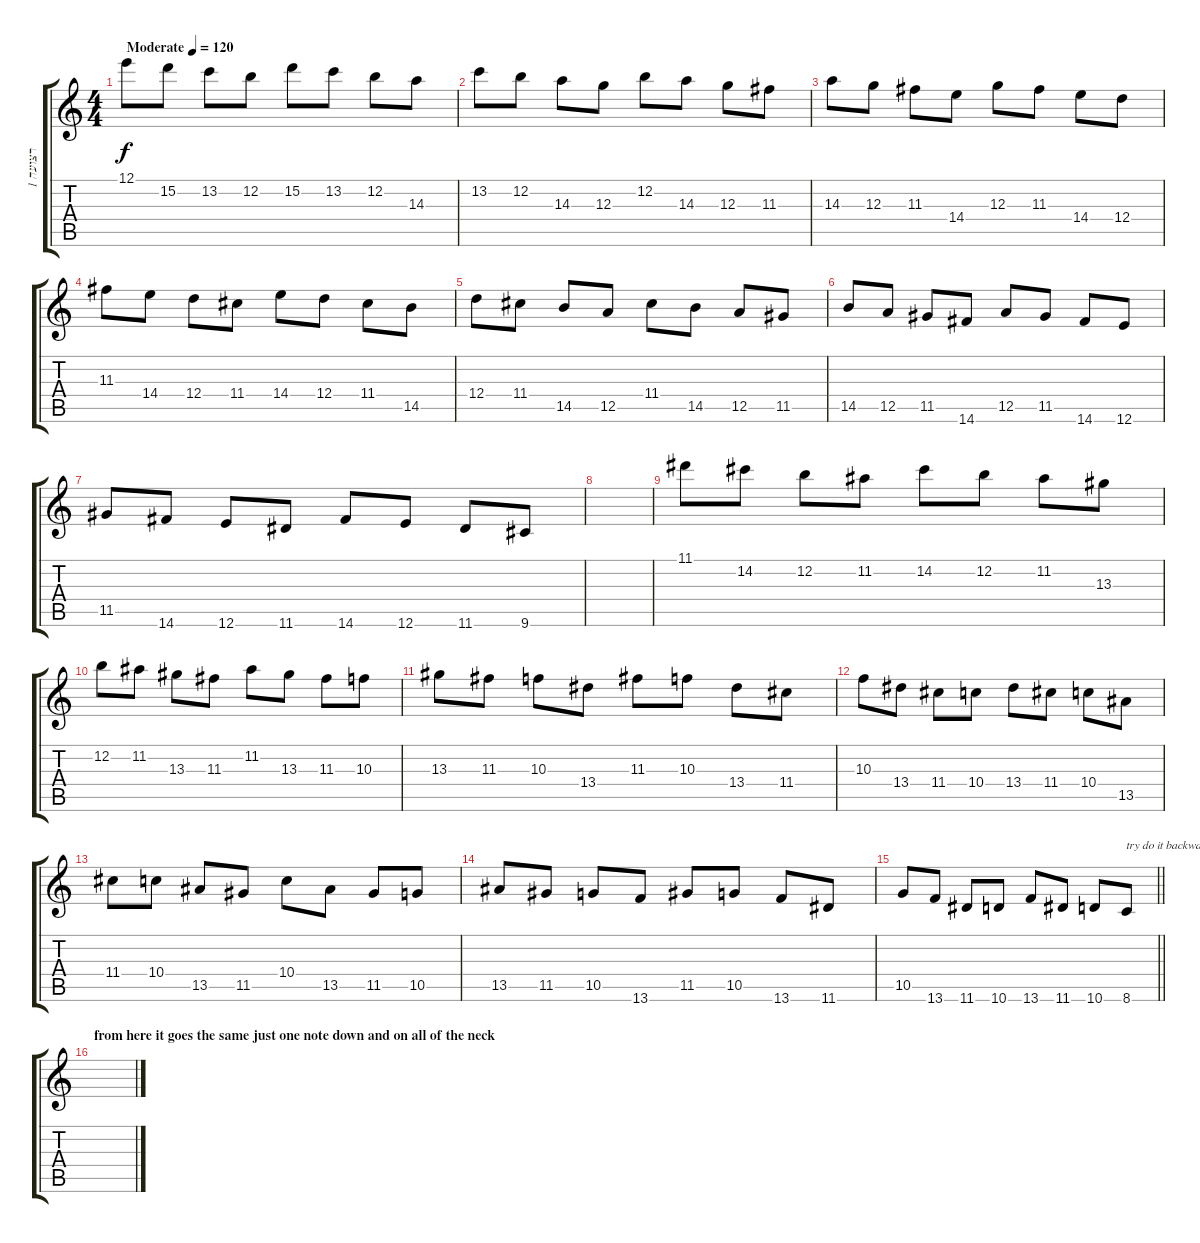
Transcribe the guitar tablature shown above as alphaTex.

\track ("רצועה 1" "רצועה 1") {instrument distortionguitar}
\staff {score tabs}
\tuning (E4 B3 G3 D3 A2 E2) {hide}
\ts (4 4)
\tempo (120 "Moderate")
\clef g2
\ks c
12.1.8{dy f instrument distortionguitar} 15.2.8 13.2.8 12.2.8 15.2.8 13.2.8 12.2.8 14.3.8 |
13.2.8 12.2.8 14.3.8 12.3.8 12.2.8 14.3.8 12.3.8 11.3.8 |
14.3.8 12.3.8 11.3.8 14.4.8 12.3.8 11.3.8 14.4.8 12.4.8 |
11.3.8 14.4.8 12.4.8 11.4.8 14.4.8 12.4.8 11.4.8 14.5.8 |
12.4.8 11.4.8 14.5.8 12.5.8 11.4.8 14.5.8 12.5.8 11.5.8 |
14.5.8 12.5.8 11.5.8 14.6.8 12.5.8 11.5.8 14.6.8 12.6.8 |
11.5.8 14.6.8 12.6.8 11.6.8 14.6.8 12.6.8 11.6.8 9.6.8 |
|
11.1.8 14.2.8 12.2.8 11.2.8 14.2.8 12.2.8 11.2.8 13.3.8 |
12.2.8 11.2.8 13.3.8 11.3.8 11.2.8 13.3.8 11.3.8 10.3.8 |
13.3.8 11.3.8 10.3.8 13.4.8 11.3.8 10.3.8 13.4.8 11.4.8 |
10.3.8 13.4.8 11.4.8 10.4.8 13.4.8 11.4.8 10.4.8 13.5.8 |
11.4.8 10.4.8 13.5.8 11.5.8 10.4.8 13.5.8 11.5.8 10.5.8 |
13.5.8 11.5.8 10.5.8 13.6.8 11.5.8 10.5.8 13.6.8 11.6.8 |
\barLineRight lightlight
10.5.8 13.6.8 11.6.8 10.6.8 13.6.8 11.6.8 10.6.8 8.6.8{txt "try do it backwards"} |
\section ("" "from here it goes the same just one note down and on all of the neck")
